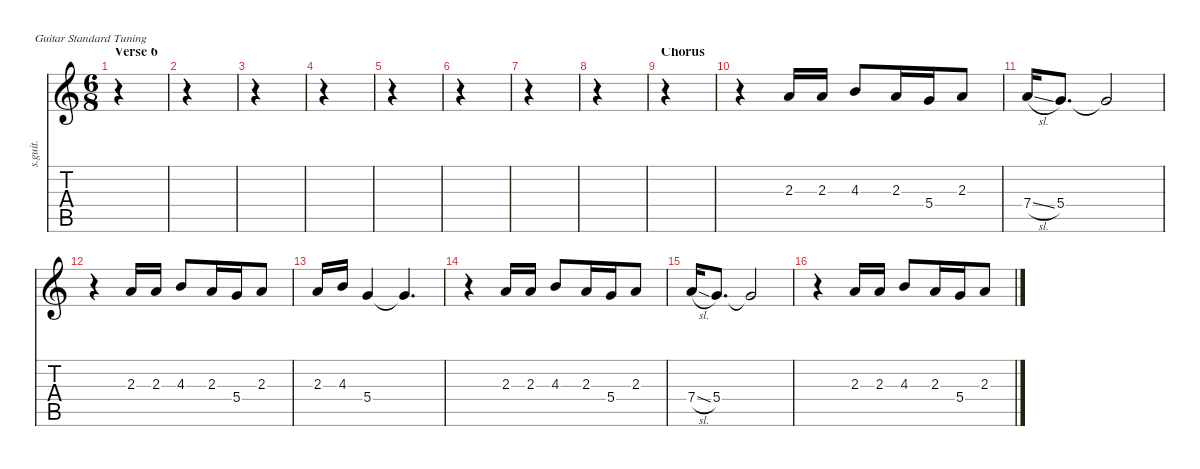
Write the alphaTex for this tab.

\defaultSystemsLayout 4
\hideDynamics
\bracketExtendMode nobrackets
\track ("Jason Newsted - Backing Vocals" "s.guit.") {instrument clarinet}
\staff {score tabs}
\tuning (E4 B3 G3 D3 A2 E2)
\displaytranspose 12
\ts (6 8)
\section ("" "Verse 6")
\tempo (71 hide)
\clef g2
\ks c
r.4{dy mf} |
r.4 |
r.4 |
r.4 |
r.4 |
r.4 |
r.4 |
r.4 |
\section ("" "Chorus")
r.4 |
r.4 2.3.16{lyrics (0 "") lyrics (1 "") lyrics (2 "") lyrics (3 "") lyrics (4 "")} 2.3.16{lyrics (0 "") lyrics (1 "") lyrics (2 "") lyrics (3 "") lyrics (4 "")} 4.3.8{lyrics (0 "") lyrics (1 "") lyrics (2 "") lyrics (3 "") lyrics (4 "")} 2.3.16{lyrics (0 "") lyrics (1 "") lyrics (2 "") lyrics (3 "") lyrics (4 "")} 5.4.16{lyrics (0 "") lyrics (1 "") lyrics (2 "") lyrics (3 "") lyrics (4 "")} 2.3.8{lyrics (0 "") lyrics (1 "") lyrics (2 "") lyrics (3 "") lyrics (4 "")} |
7.4{sl}.16{lyrics (0 "") lyrics (1 "") lyrics (2 "") lyrics (3 "") lyrics (4 "")} 5.4.8{d lyrics (0 "") lyrics (1 "") lyrics (2 "") lyrics (3 "") lyrics (4 "")} 5.4{t}.2{lyrics (0 "") lyrics (1 "") lyrics (2 "") lyrics (3 "") lyrics (4 "")} |
r.4 2.3.16{lyrics (0 "") lyrics (1 "") lyrics (2 "") lyrics (3 "") lyrics (4 "")} 2.3.16{lyrics (0 "") lyrics (1 "") lyrics (2 "") lyrics (3 "") lyrics (4 "")} 4.3.8{lyrics (0 "") lyrics (1 "") lyrics (2 "") lyrics (3 "") lyrics (4 "")} 2.3.16{lyrics (0 "") lyrics (1 "") lyrics (2 "") lyrics (3 "") lyrics (4 "")} 5.4.16{lyrics (0 "") lyrics (1 "") lyrics (2 "") lyrics (3 "") lyrics (4 "")} 2.3.8{lyrics (0 "") lyrics (1 "") lyrics (2 "") lyrics (3 "") lyrics (4 "")} |
2.3.16{lyrics (0 "") lyrics (1 "") lyrics (2 "") lyrics (3 "") lyrics (4 "")} 4.3.16{lyrics (0 "") lyrics (1 "") lyrics (2 "") lyrics (3 "") lyrics (4 "")} 5.4.4{lyrics (0 "") lyrics (1 "") lyrics (2 "") lyrics (3 "") lyrics (4 "")} 5.4{t}.4{d lyrics (0 "") lyrics (1 "") lyrics (2 "") lyrics (3 "") lyrics (4 "")} |
r.4 2.3.16{lyrics (0 "") lyrics (1 "") lyrics (2 "") lyrics (3 "") lyrics (4 "")} 2.3.16{lyrics (0 "") lyrics (1 "") lyrics (2 "") lyrics (3 "") lyrics (4 "")} 4.3.8{lyrics (0 "") lyrics (1 "") lyrics (2 "") lyrics (3 "") lyrics (4 "")} 2.3.16{lyrics (0 "") lyrics (1 "") lyrics (2 "") lyrics (3 "") lyrics (4 "")} 5.4.16{lyrics (0 "") lyrics (1 "") lyrics (2 "") lyrics (3 "") lyrics (4 "")} 2.3.8{lyrics (0 "") lyrics (1 "") lyrics (2 "") lyrics (3 "") lyrics (4 "")} |
7.4{sl}.16{lyrics (0 "") lyrics (1 "") lyrics (2 "") lyrics (3 "") lyrics (4 "")} 5.4.8{d lyrics (0 "") lyrics (1 "") lyrics (2 "") lyrics (3 "") lyrics (4 "")} 5.4{t}.2{lyrics (0 "") lyrics (1 "") lyrics (2 "") lyrics (3 "") lyrics (4 "")} |
r.4 2.3.16{lyrics (0 "") lyrics (1 "") lyrics (2 "") lyrics (3 "") lyrics (4 "")} 2.3.16{lyrics (0 "") lyrics (1 "") lyrics (2 "") lyrics (3 "") lyrics (4 "")} 4.3.8{lyrics (0 "") lyrics (1 "") lyrics (2 "") lyrics (3 "") lyrics (4 "")} 2.3.16{lyrics (0 "") lyrics (1 "") lyrics (2 "") lyrics (3 "") lyrics (4 "")} 5.4.16{lyrics (0 "") lyrics (1 "") lyrics (2 "") lyrics (3 "") lyrics (4 "")} 2.3.8{lyrics (0 "") lyrics (1 "") lyrics (2 "") lyrics (3 "") lyrics (4 "")}
